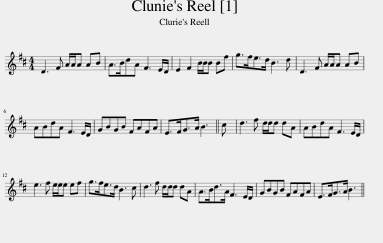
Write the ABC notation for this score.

X:1
L:1/8
M:4/4
I:linebreak $
K:D
V:1 treble
V:1
 D3 F A/A/A AB | A>BdA F3 E/D/ | E2 F2 B/B/B Bf | g>fe>d B3 d | D3 F A/A/A AB |$ %5
 ABdA F3 E/D/ | GBGB FAFA | E>FG>A B3 || c | d3 f d/d/d dA | %10
 ABdA F3 E/D/ |$ e3 f e/e/e ef | g>fe>d B3 c | d3 f d/d/d dA | A>Bd>A F3 E/D/ | %15
 GBGB FAFA | E>FG>A B3 || %17
